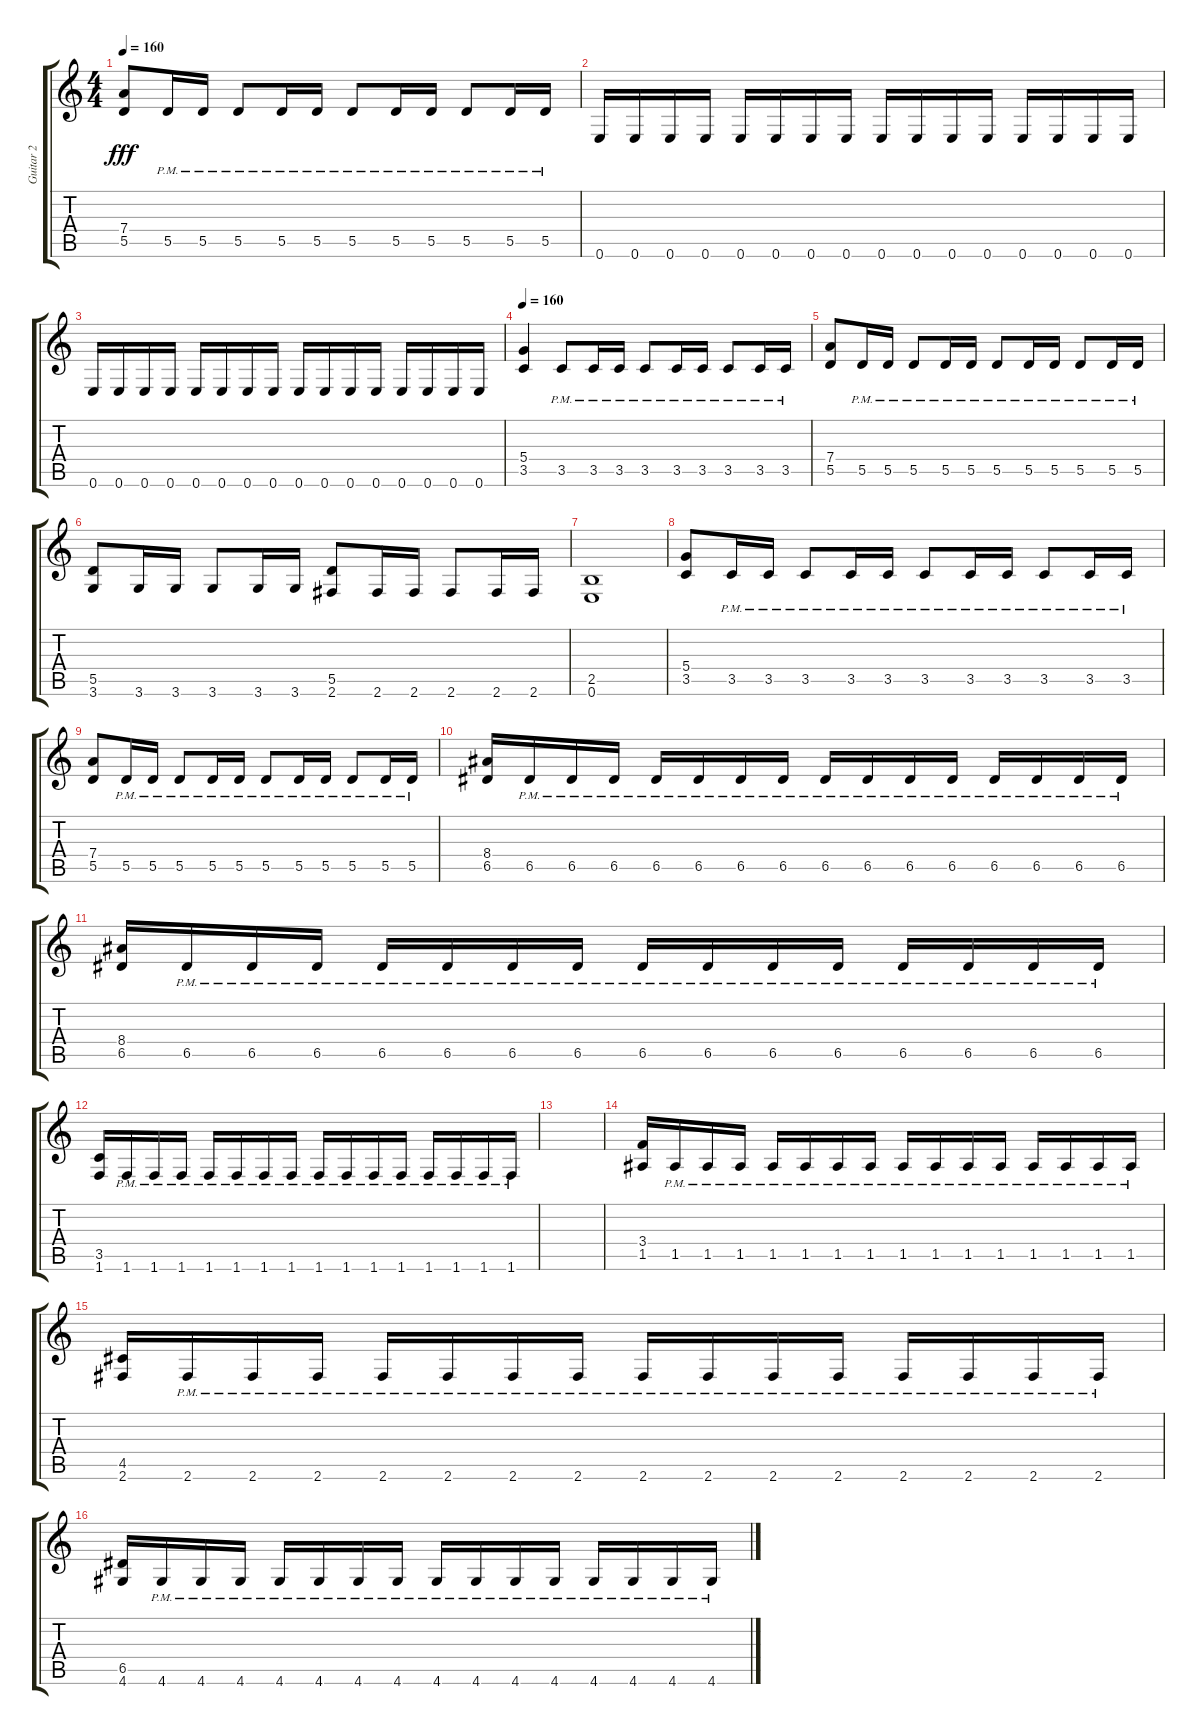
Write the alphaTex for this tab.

\track ("Guitar 2" "Guitar 2") {instrument distortionguitar}
\staff {score tabs}
\tuning (E4 B3 G3 D3 A2 E2) {hide}
\ts (4 4)
\tempo 160
\clef g2
\ks c
(7.4 5.5).8{dy fff} 5.5{pm}.16 5.5{pm}.16 5.5{pm}.8 5.5{pm}.16 5.5{pm}.16 5.5{pm}.8 5.5{pm}.16 5.5{pm}.16 5.5{pm}.8 5.5{pm}.16 5.5{pm}.16 |
0.6.16 0.6.16 0.6.16 0.6.16 0.6.16 0.6.16 0.6.16 0.6.16 0.6.16 0.6.16 0.6.16 0.6.16 0.6.16 0.6.16 0.6.16 0.6.16 |
0.6.16 0.6.16 0.6.16 0.6.16 0.6.16 0.6.16 0.6.16 0.6.16 0.6.16 0.6.16 0.6.16 0.6.16 0.6.16 0.6.16 0.6.16 0.6.16 |
\tempo 160
(5.4 3.5).4 3.5{pm}.8 3.5{pm}.16 3.5{pm}.16 3.5{pm}.8 3.5{pm}.16 3.5{pm}.16 3.5{pm}.8 3.5{pm}.16 3.5{pm}.16 |
(7.4 5.5).8 5.5{pm}.16 5.5{pm}.16 5.5{pm}.8 5.5{pm}.16 5.5{pm}.16 5.5{pm}.8 5.5{pm}.16 5.5{pm}.16 5.5{pm}.8 5.5{pm}.16 5.5{pm}.16 |
(5.5 3.6).8 3.6.16 3.6.16 3.6.8 3.6.16 3.6.16 (5.5 2.6).8 2.6.16 2.6.16 2.6.8 2.6.16 2.6.16 |
(2.5 0.6).1 |
(5.4 3.5).8 3.5{pm}.16 3.5{pm}.16 3.5{pm}.8 3.5{pm}.16 3.5{pm}.16 3.5{pm}.8 3.5{pm}.16 3.5{pm}.16 3.5{pm}.8 3.5{pm}.16 3.5{pm}.16 |
(7.4 5.5).8 5.5{pm}.16 5.5{pm}.16 5.5{pm}.8 5.5{pm}.16 5.5{pm}.16 5.5{pm}.8 5.5{pm}.16 5.5{pm}.16 5.5{pm}.8 5.5{pm}.16 5.5{pm}.16 |
(8.4 6.5).16 6.5{pm}.16 6.5{pm}.16 6.5{pm}.16 6.5{pm}.16 6.5{pm}.16 6.5{pm}.16 6.5{pm}.16 6.5{pm}.16 6.5{pm}.16 6.5{pm}.16 6.5{pm}.16 6.5{pm}.16 6.5{pm}.16 6.5{pm}.16 6.5{pm}.16 |
(8.4 6.5).16 6.5{pm}.16 6.5{pm}.16 6.5{pm}.16 6.5{pm}.16 6.5{pm}.16 6.5{pm}.16 6.5{pm}.16 6.5{pm}.16 6.5{pm}.16 6.5{pm}.16 6.5{pm}.16 6.5{pm}.16 6.5{pm}.16 6.5{pm}.16 6.5{pm}.16 |
(3.5 1.6).16 1.6{pm}.16 1.6{pm}.16 1.6{pm}.16 1.6{pm}.16 1.6{pm}.16 1.6{pm}.16 1.6{pm}.16 1.6{pm}.16 1.6{pm}.16 1.6{pm}.16 1.6{pm}.16 1.6{pm}.16 1.6{pm}.16 1.6{pm}.16 1.6{pm}.16 |
|
(3.4 1.5).16 1.5{pm}.16 1.5{pm}.16 1.5{pm}.16 1.5{pm}.16 1.5{pm}.16 1.5{pm}.16 1.5{pm}.16 1.5{pm}.16 1.5{pm}.16 1.5{pm}.16 1.5{pm}.16 1.5{pm}.16 1.5{pm}.16 1.5{pm}.16 1.5{pm}.16 |
(4.5 2.6).16 2.6{pm}.16 2.6{pm}.16 2.6{pm}.16 2.6{pm}.16 2.6{pm}.16 2.6{pm}.16 2.6{pm}.16 2.6{pm}.16 2.6{pm}.16 2.6{pm}.16 2.6{pm}.16 2.6{pm}.16 2.6{pm}.16 2.6{pm}.16 2.6{pm}.16 |
(6.5 4.6).16 4.6{pm}.16 4.6{pm}.16 4.6{pm}.16 4.6{pm}.16 4.6{pm}.16 4.6{pm}.16 4.6{pm}.16 4.6{pm}.16 4.6{pm}.16 4.6{pm}.16 4.6{pm}.16 4.6{pm}.16 4.6{pm}.16 4.6{pm}.16 4.6{pm}.16
